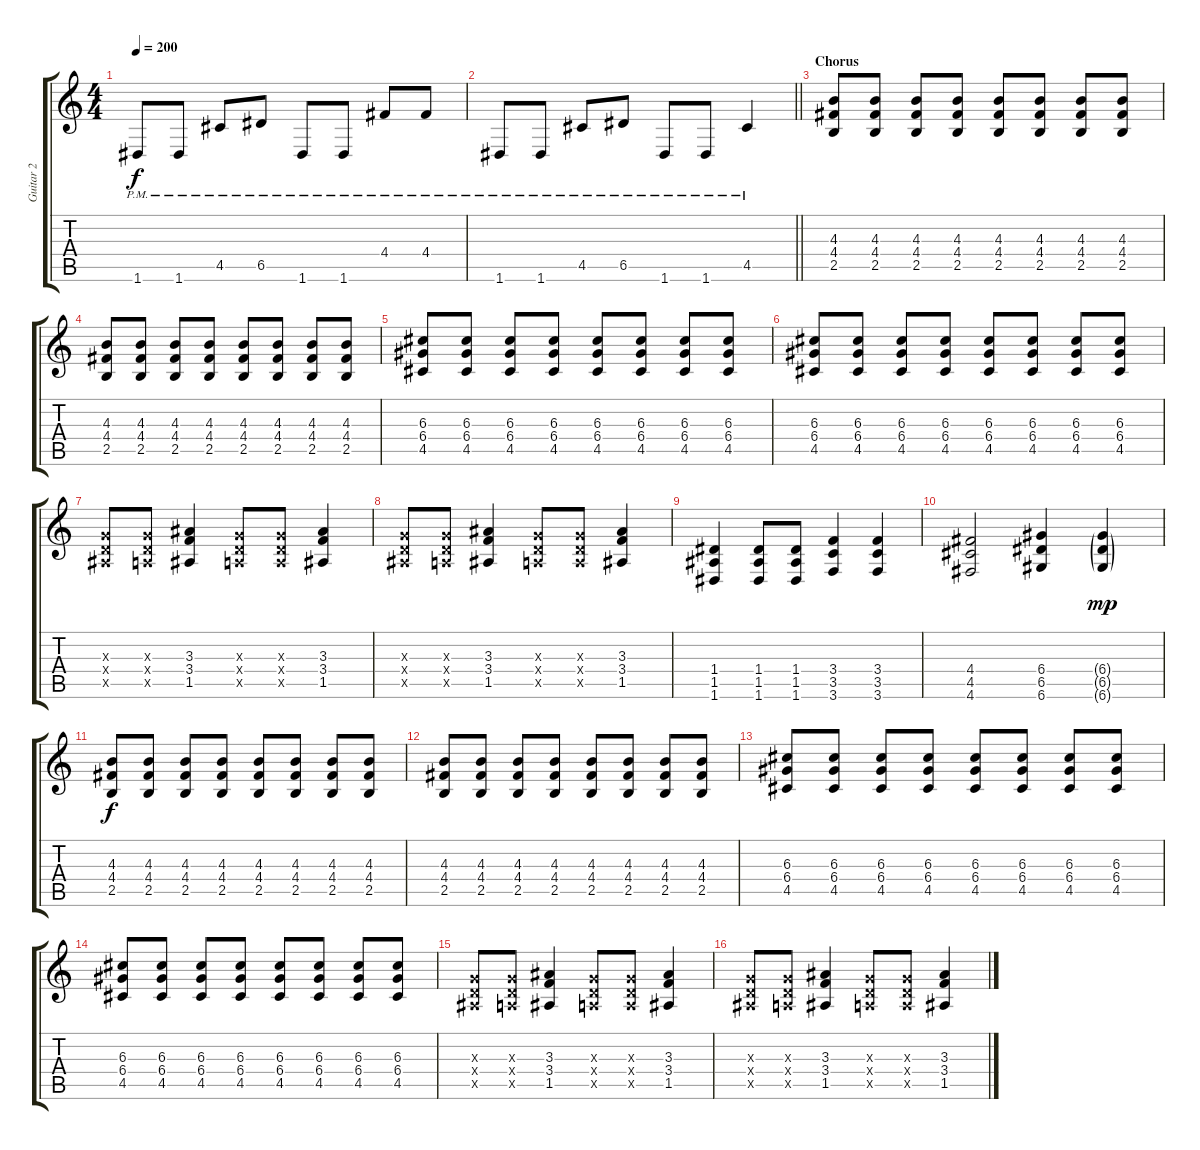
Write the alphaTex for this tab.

\track ("Guitar 2" "Guitar 2") {instrument distortionguitar}
\staff {score tabs}
\tuning (E4 B3 G3 D3 A2 D2) {hide}
\ts (4 4)
\tempo 200
\clef g2
\ks c
1.6{pm}.8{dy f} 1.6{pm}.8 4.5{pm}.8 6.5{pm}.8 1.6{pm}.8 1.6{pm}.8 4.4{pm}.8 4.4{pm}.8 |
\barLineRight lightlight
1.6{pm}.8 1.6{pm}.8 4.5{pm}.8 6.5{pm}.8 1.6{pm}.8 1.6{pm}.8 4.5{pm}.4 |
\section ("" "Chorus")
(4.3 4.4 2.5).8 (4.3 4.4 2.5).8 (4.3 4.4 2.5).8 (4.3 4.4 2.5).8 (4.3 4.4 2.5).8 (4.3 4.4 2.5).8 (4.3 4.4 2.5).8 (4.3 4.4 2.5).8 |
(4.3 4.4 2.5).8 (4.3 4.4 2.5).8 (4.3 4.4 2.5).8 (4.3 4.4 2.5).8 (4.3 4.4 2.5).8 (4.3 4.4 2.5).8 (4.3 4.4 2.5).8 (4.3 4.4 2.5).8 |
(6.3 6.4 4.5).8 (6.3 6.4 4.5).8 (6.3 6.4 4.5).8 (6.3 6.4 4.5).8 (6.3 6.4 4.5).8 (6.3 6.4 4.5).8 (6.3 6.4 4.5).8 (6.3 6.4 4.5).8 |
(6.3 6.4 4.5).8 (6.3 6.4 4.5).8 (6.3 6.4 4.5).8 (6.3 6.4 4.5).8 (6.3 6.4 4.5).8 (6.3 6.4 4.5).8 (6.3 6.4 4.5).8 (6.3 6.4 4.5).8 |
(0.3{x} 0.4{x} 1.5{x}).8 (0.3{x} 0.4{x} 0.5{x}).8 (3.3 3.4 1.5).4 (0.3{x} 0.4{x} 0.5{x}).8 (0.3{x} 0.4{x} 0.5{x}).8 (3.3 3.4 1.5).4 |
(0.3{x} 0.4{x} 1.5{x}).8 (0.3{x} 0.4{x} 0.5{x}).8 (3.3 3.4 1.5).4 (0.3{x} 0.4{x} 0.5{x}).8 (0.3{x} 0.4{x} 0.5{x}).8 (3.3 3.4 1.5).4 |
(1.4 1.5 1.6).4 (1.4 1.5 1.6).8 (1.4 1.5 1.6).8 (3.4 3.5 3.6).4 (3.4 3.5 3.6).4 |
(4.4 4.5 4.6).2 (6.4 6.5 6.6).4 (6.4{g} 6.5{g} 6.6{g}).4{dy mp} |
(4.3 4.4 2.5).8{dy f} (4.3 4.4 2.5).8 (4.3 4.4 2.5).8 (4.3 4.4 2.5).8 (4.3 4.4 2.5).8 (4.3 4.4 2.5).8 (4.3 4.4 2.5).8 (4.3 4.4 2.5).8 |
(4.3 4.4 2.5).8 (4.3 4.4 2.5).8 (4.3 4.4 2.5).8 (4.3 4.4 2.5).8 (4.3 4.4 2.5).8 (4.3 4.4 2.5).8 (4.3 4.4 2.5).8 (4.3 4.4 2.5).8 |
(6.3 6.4 4.5).8 (6.3 6.4 4.5).8 (6.3 6.4 4.5).8 (6.3 6.4 4.5).8 (6.3 6.4 4.5).8 (6.3 6.4 4.5).8 (6.3 6.4 4.5).8 (6.3 6.4 4.5).8 |
(6.3 6.4 4.5).8 (6.3 6.4 4.5).8 (6.3 6.4 4.5).8 (6.3 6.4 4.5).8 (6.3 6.4 4.5).8 (6.3 6.4 4.5).8 (6.3 6.4 4.5).8 (6.3 6.4 4.5).8 |
(0.3{x} 0.4{x} 1.5{x}).8 (0.3{x} 0.4{x} 0.5{x}).8 (3.3 3.4 1.5).4 (0.3{x} 0.4{x} 0.5{x}).8 (0.3{x} 0.4{x} 0.5{x}).8 (3.3 3.4 1.5).4 |
(0.3{x} 0.4{x} 1.5{x}).8 (0.3{x} 0.4{x} 0.5{x}).8 (3.3 3.4 1.5).4 (0.3{x} 0.4{x} 0.5{x}).8 (0.3{x} 0.4{x} 0.5{x}).8 (3.3 3.4 1.5).4
